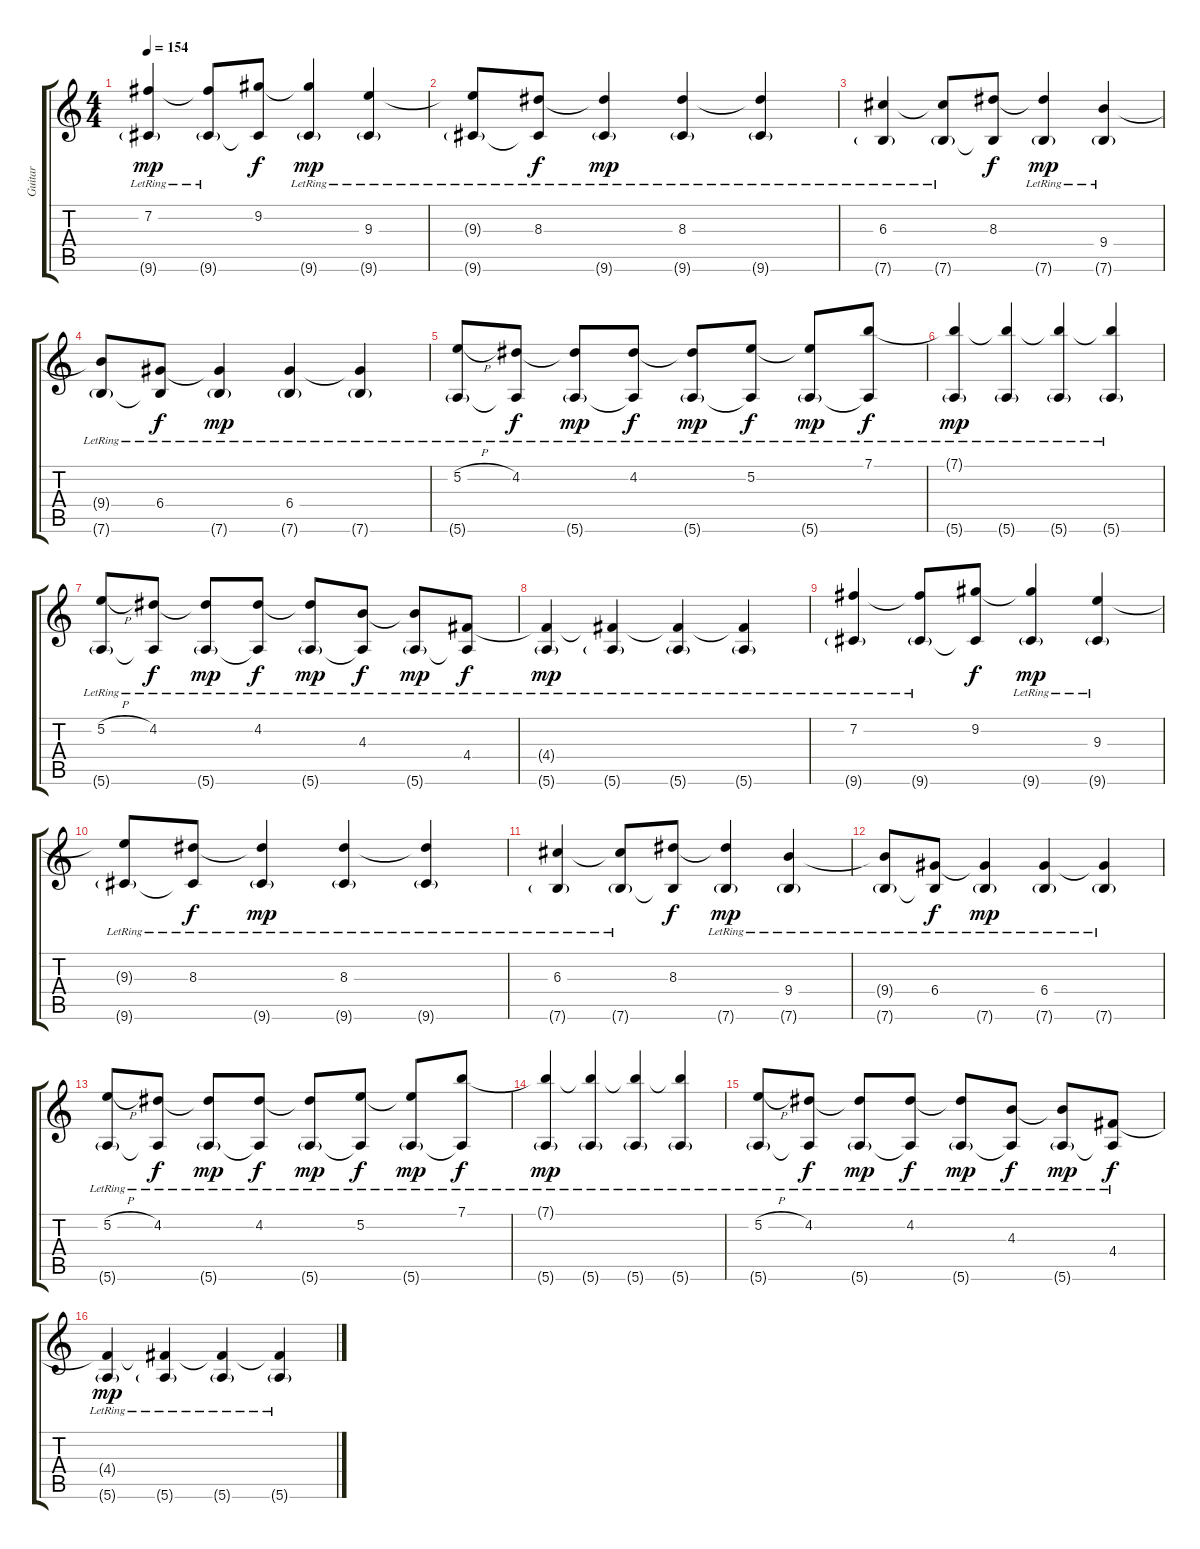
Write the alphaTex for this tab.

\track ("Guitar" "Guitar") {instrument electricguitarclean}
\staff {score tabs}
\tuning (E4 B3 G3 D3 A2 E2) {hide}
\ts (4 4)
\tempo 154
\clef g2
\ks c
(7.2{lr} 9.6{g lr}).4{dy mp} (7.2{t} 9.6{g lr}).8 (9.2 9.6{t}).8{dy f} (9.2{t} 9.6{g lr}).4{dy mp} (9.3{lr} 9.6{g lr}).4 |
(9.3{t} 9.6{g lr}).8 (8.3{lr} 9.6{t}).8{dy f} (8.3{t} 9.6{g lr}).4{dy mp} (8.3{lr} 9.6{g lr}).4 (8.3{t} 9.6{g lr}).4 |
(6.3{lr} 7.6{g lr}).4 (6.3{t} 7.6{g lr}).8 (8.3 7.6{t}).8{dy f} (8.3{t} 7.6{g lr}).4{dy mp} (9.4{lr} 7.6{g lr}).4 |
(9.4{t} 7.6{g lr}).8 (6.4{lr} 7.6{t}).8{dy f} (6.4{t} 7.6{g lr}).4{dy mp} (6.4{lr} 7.6{g lr}).4 (6.4{t} 7.6{g lr}).4 |
(5.2{h lr} 5.6{g lr}).8 (4.2{lr} 5.6{t}).8{dy f} (4.2{t} 5.6{g lr}).8{dy mp} (4.2{lr} 5.6{t}).8{dy f} (4.2{t} 5.6{g lr}).8{dy mp} (5.2{lr} 5.6{t}).8{dy f} (5.2{t} 5.6{g lr}).8{dy mp} (7.1{lr} 5.6{t}).8{dy f} |
(7.1{t} 5.6{g lr}).4{dy mp} (7.1{t} 5.6{g lr}).4 (7.1{t} 5.6{g lr}).4 (7.1{t} 5.6{g lr}).4 |
(5.2{h lr} 5.6{g lr}).8 (4.2{lr} 5.6{t}).8{dy f} (4.2{t} 5.6{g lr}).8{dy mp} (4.2{lr} 5.6{t}).8{dy f} (4.2{t} 5.6{g lr}).8{dy mp} (4.3{lr} 5.6{t}).8{dy f} (4.3{t} 5.6{g lr}).8{dy mp} (4.4{lr} 5.6{t}).8{dy f} |
(4.4{t} 5.6{g lr}).4{dy mp} (4.4{t} 5.6{g lr}).4 (4.4{t} 5.6{g lr}).4 (4.4{t} 5.6{g lr}).4 |
(7.2{lr} 9.6{g lr}).4 (7.2{t} 9.6{g lr}).8 (9.2 9.6{t}).8{dy f} (9.2{t} 9.6{g lr}).4{dy mp} (9.3{lr} 9.6{g lr}).4 |
(9.3{t} 9.6{g lr}).8 (8.3{lr} 9.6{t}).8{dy f} (8.3{t} 9.6{g lr}).4{dy mp} (8.3{lr} 9.6{g lr}).4 (8.3{t} 9.6{g lr}).4 |
(6.3{lr} 7.6{g lr}).4 (6.3{t} 7.6{g lr}).8 (8.3 7.6{t}).8{dy f} (8.3{t} 7.6{g lr}).4{dy mp} (9.4{lr} 7.6{g lr}).4 |
(9.4{t} 7.6{g lr}).8 (6.4{lr} 7.6{t}).8{dy f} (6.4{t} 7.6{g lr}).4{dy mp} (6.4{lr} 7.6{g lr}).4 (6.4{t} 7.6{g lr}).4 |
(5.2{h lr} 5.6{g lr}).8 (4.2{lr} 5.6{t}).8{dy f} (4.2{t} 5.6{g lr}).8{dy mp} (4.2{lr} 5.6{t}).8{dy f} (4.2{t} 5.6{g lr}).8{dy mp} (5.2{lr} 5.6{t}).8{dy f} (5.2{t} 5.6{g lr}).8{dy mp} (7.1{lr} 5.6{t}).8{dy f} |
(7.1{t} 5.6{g lr}).4{dy mp} (7.1{t} 5.6{g lr}).4 (7.1{t} 5.6{g lr}).4 (7.1{t} 5.6{g lr}).4 |
(5.2{h lr} 5.6{g lr}).8 (4.2{lr} 5.6{t}).8{dy f} (4.2{t} 5.6{g lr}).8{dy mp} (4.2{lr} 5.6{t}).8{dy f} (4.2{t} 5.6{g lr}).8{dy mp} (4.3{lr} 5.6{t}).8{dy f} (4.3{t} 5.6{g lr}).8{dy mp} (4.4{lr} 5.6{t}).8{dy f} |
(4.4{t} 5.6{g lr}).4{dy mp} (4.4{t} 5.6{g lr}).4 (4.4{t} 5.6{g lr}).4 (4.4{t} 5.6{g lr}).4
